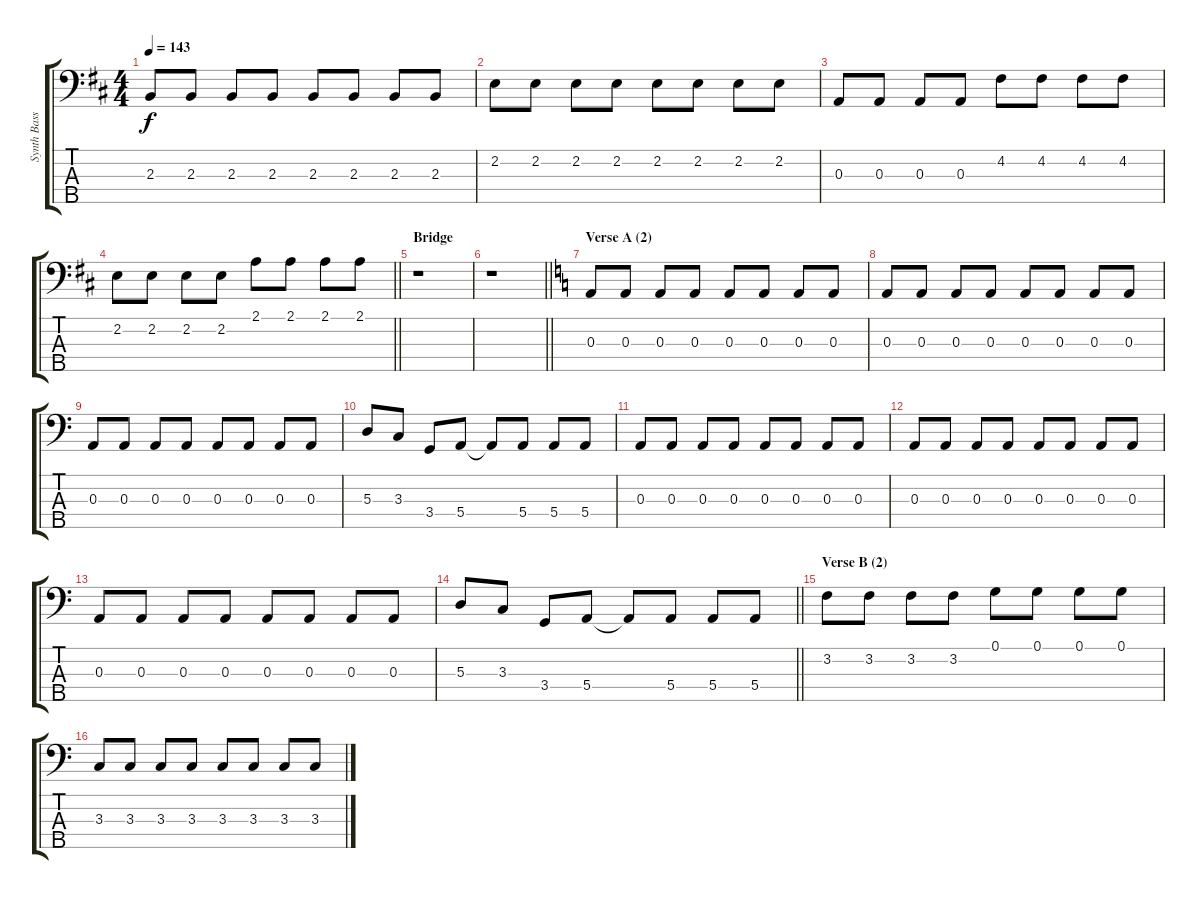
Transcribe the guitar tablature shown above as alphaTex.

\track ("Synth Bass" "Synth Bass") {instrument synthbass1}
\staff {score tabs}
\tuning (G2 D2 A1 E1 B0) {hide}
\ts (4 4)
\tempo 143
\clef f4
\ks d
2.3.8{dy f} 2.3.8 2.3.8 2.3.8 2.3.8 2.3.8 2.3.8 2.3.8 |
2.2.8 2.2.8 2.2.8 2.2.8 2.2.8 2.2.8 2.2.8 2.2.8 |
0.3.8 0.3.8 0.3.8 0.3.8 4.2.8 4.2.8 4.2.8 4.2.8 |
\barLineRight lightlight
2.2.8 2.2.8 2.2.8 2.2.8 2.1.8 2.1.8 2.1.8 2.1.8 |
\section ("" "Bridge")
r.1 |
\barLineRight lightlight
r.1 |
\section ("" "Verse A (2)")
\ks aminor
0.3.8 0.3.8 0.3.8 0.3.8 0.3.8 0.3.8 0.3.8 0.3.8 |
0.3.8 0.3.8 0.3.8 0.3.8 0.3.8 0.3.8 0.3.8 0.3.8 |
0.3.8 0.3.8 0.3.8 0.3.8 0.3.8 0.3.8 0.3.8 0.3.8 |
5.3.8 3.3.8 3.4.8 5.4.8 5.4{t}.8 5.4.8 5.4.8 5.4.8 |
0.3.8 0.3.8 0.3.8 0.3.8 0.3.8 0.3.8 0.3.8 0.3.8 |
0.3.8 0.3.8 0.3.8 0.3.8 0.3.8 0.3.8 0.3.8 0.3.8 |
0.3.8 0.3.8 0.3.8 0.3.8 0.3.8 0.3.8 0.3.8 0.3.8 |
\barLineRight lightlight
5.3.8 3.3.8 3.4.8 5.4.8 5.4{t}.8 5.4.8 5.4.8 5.4.8 |
\section ("" "Verse B (2)")
3.2.8 3.2.8 3.2.8 3.2.8 0.1.8 0.1.8 0.1.8 0.1.8 |
3.3.8 3.3.8 3.3.8 3.3.8 3.3.8 3.3.8 3.3.8 3.3.8
